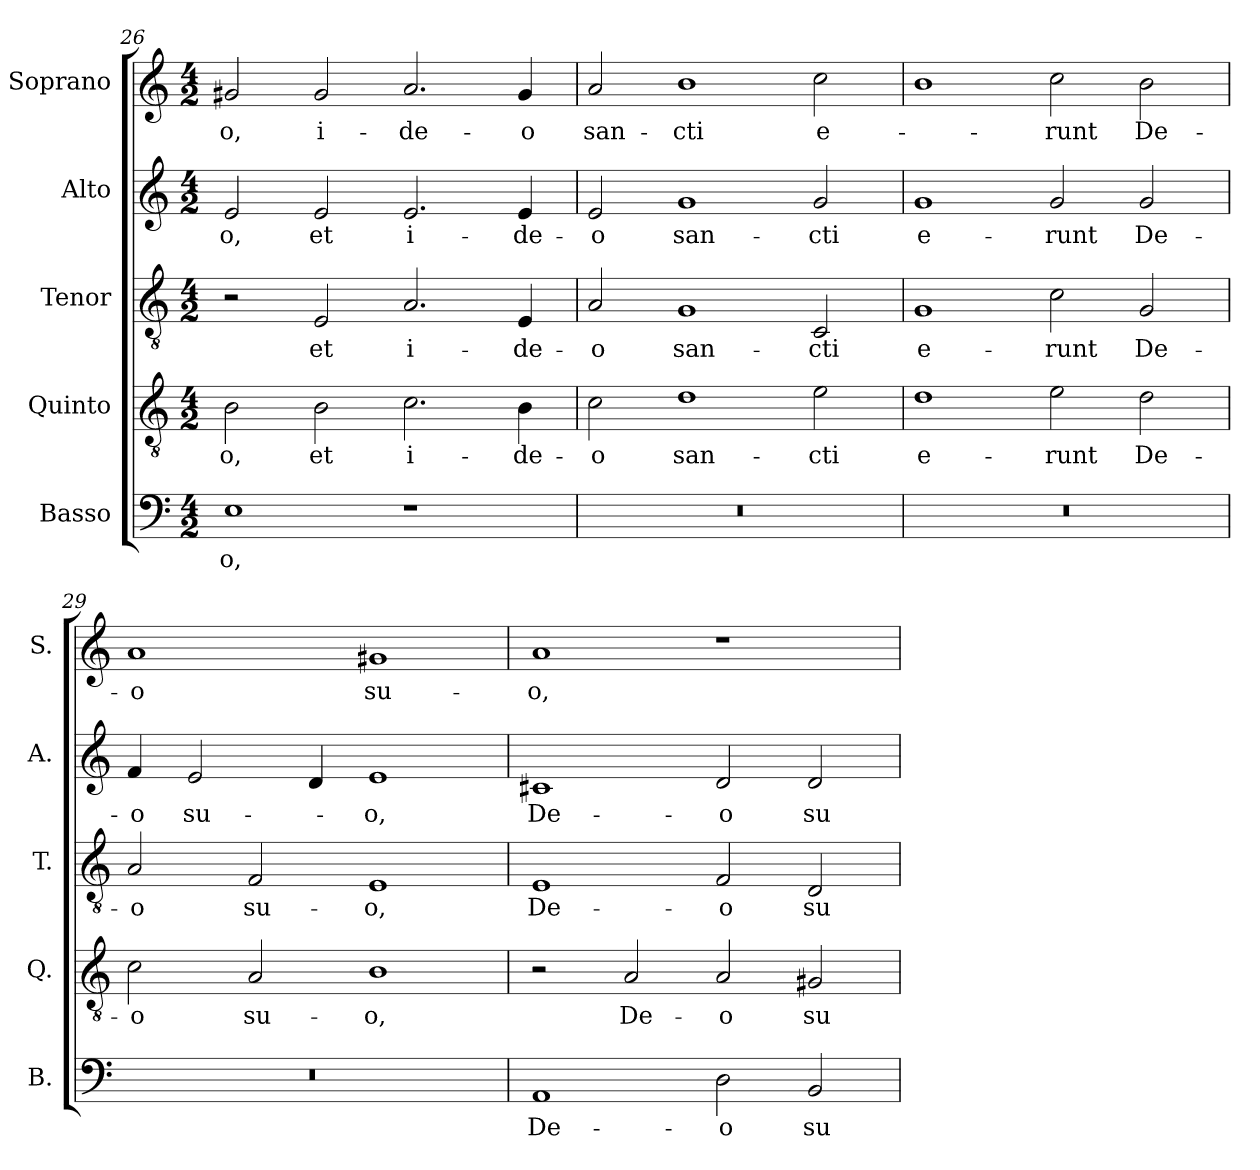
**kern	**text	**kern	**text	**kern	**text	**kern	**text	**kern	**text
*part5	*part5	*part4	*part4	*part3	*part3	*part2	*part2	*part1	*part1
*staff5	*staff5	*staff4	*staff4	*staff3	*staff3	*staff2	*staff2	*staff1	*staff1
*I"Basso	*	*I"Quinto	*	*I"Tenor	*	*I"Alto	*	*I"Soprano	*
*I'B.	*	*I'Q.	*	*I'T.	*	*I'A.	*	*I'S.	*
*clefF4	*	*clefGv2	*	*clefGv2	*	*clefG2	*	*clefG2	*
*	*	*ITrd7c12	*	*ITrd7c12	*	*	*	*	*
*k[]	*	*k[]	*	*k[]	*	*k[]	*	*k[]	*
*C:	*	*C:	*	*C:	*	*C:	*	*C:	*
*M4/2	*	*M4/2	*	*M4/2	*	*M4/2	*	*M4/2	*
=26	=26	=26	=26	=26	=26	=26	=26	=26	=26
!	!LO:LY:b:color=#000000	!	!	!	!	!	!	!	!
!	!	!	!LO:LY:b:color=#000000	!	!	!	!	!	!
!	!	!	!	!	!	!	!LO:LY:b:color=#000000	!	!
!	!	!	!	!	!	!	!	!	!LO:LY:b:color=#000000
1Ei	-o,	2BBi\	-o,	2r	.	2ei/	-o,	2g#Xi/	-o,
!	!	!	!LO:LY:b:color=#000000	!	!	!	!	!	!
!	!	!	!	!	!LO:LY:b:color=#000000	!	!	!	!
!	!	!	!	!	!	!	!LO:LY:b:color=#000000	!	!
!	!	!	!	!	!	!	!	!	!LO:LY:b:color=#000000
.	.	2BBi\	et	2EEi/	et	2ei/	et	2g#i/	i-
!	!	!	!LO:LY:b:color=#000000	!	!	!	!	!	!
!	!	!	!	!	!LO:LY:b:color=#000000	!	!	!	!
!	!	!	!	!	!	!	!LO:LY:b:color=#000000	!	!
!	!	!	!	!	!	!	!	!	!LO:LY:b:color=#000000
1r	.	2.Ci\	i-	2.AAi/	i-	2.ei/	i-	2.ai/	-de-
!	!	!	!LO:LY:b:color=#000000	!	!	!	!	!	!
!	!	!	!	!	!LO:LY:b:color=#000000	!	!	!	!
!	!	!	!	!	!	!	!LO:LY:b:color=#000000	!	!
!	!	!	!	!	!	!	!	!	!LO:LY:b:color=#000000
.	.	4BBi\	-de-	4EEi/	-de-	4ei/	-de-	4g#i/	-o
=27	=27	=27	=27	=27	=27	=27	=27	=27	=27
!LO:N:vis=1	!	!	!	!	!	!	!	!	!
!	!	!	!LO:LY:b:color=#000000	!	!	!	!	!	!
!	!	!	!	!	!LO:LY:b:color=#000000	!	!	!	!
!	!	!	!	!	!	!	!LO:LY:b:color=#000000	!	!
!	!	!	!	!	!	!	!	!	!LO:LY:b:color=#000000
0r	.	2Ci\	-o	2AAi/	-o	2ei/	-o	2ai/	san-
!	!	!	!LO:LY:b:color=#000000	!	!	!	!	!	!
!	!	!	!	!	!LO:LY:b:color=#000000	!	!	!	!
!	!	!	!	!	!	!	!LO:LY:b:color=#000000	!	!
!	!	!	!	!	!	!	!	!	!LO:LY:b:color=#000000
.	.	1Di	san-	1GGi	san-	1gi	san-	1bi	-cti
!	!	!	!LO:LY:b:color=#000000	!	!	!	!	!	!
!	!	!	!	!	!LO:LY:b:color=#000000	!	!	!	!
!	!	!	!	!	!	!	!LO:LY:b:color=#000000	!	!
!	!	!	!	!	!	!	!	!	!LO:LY:b:color=#000000
.	.	2Ei\	-cti	2CCi/	-cti	2gi/	-cti	2cci\	e-
=28	=28	=28	=28	=28	=28	=28	=28	=28	=28
!LO:N:vis=1	!	!	!	!	!	!	!	!	!
!	!	!	!LO:LY:b:color=#000000	!	!	!	!	!	!
!	!	!	!	!	!LO:LY:b:color=#000000	!	!	!	!
!	!	!	!	!	!	!	!LO:LY:b:color=#000000	!	!
0r	.	1Di	e-	1GGi	e-	1gi	e-	1bi	.
!	!	!	!LO:LY:b:color=#000000	!	!	!	!	!	!
!	!	!	!	!	!LO:LY:b:color=#000000	!	!	!	!
!	!	!	!	!	!	!	!LO:LY:b:color=#000000	!	!
!	!	!	!	!	!	!	!	!	!LO:LY:b:color=#000000
.	.	2Ei\	-runt	2Ci\	-runt	2gi/	-runt	2cci\	-runt
!	!	!	!LO:LY:b:color=#000000	!	!	!	!	!	!
!	!	!	!	!	!LO:LY:b:color=#000000	!	!	!	!
!	!	!	!	!	!	!	!LO:LY:b:color=#000000	!	!
!	!	!	!	!	!	!	!	!	!LO:LY:b:color=#000000
.	.	2Di\	De-	2GGi/	De-	2gi/	De-	2bi\	De-
!!LO:LB:g=z
=29	=29	=29	=29	=29	=29	=29	=29	=29	=29
!LO:N:vis=1	!	!	!	!	!	!	!	!	!
!	!	!	!LO:LY:b:color=#000000	!	!	!	!	!	!
!	!	!	!	!	!LO:LY:b:color=#000000	!	!	!	!
!	!	!	!	!	!	!	!LO:LY:b:color=#000000	!	!
!	!	!	!	!	!	!	!	!	!LO:LY:b:color=#000000
0r	.	2Ci\	-o	2AAi/	-o	4fi/	-o	1ai	-o
!	!	!	!	!	!	!	!LO:LY:b:color=#000000	!	!
.	.	.	.	.	.	2ei/	su-	.	.
!	!	!	!LO:LY:b:color=#000000	!	!	!	!	!	!
!	!	!	!	!	!LO:LY:b:color=#000000	!	!	!	!
.	.	2AAi/	su-	2FFi/	su-	.	.	.	.
.	.	.	.	.	.	4di/	.	.	.
!	!	!	!LO:LY:b:color=#000000	!	!	!	!	!	!
!	!	!	!	!	!LO:LY:b:color=#000000	!	!	!	!
!	!	!	!	!	!	!	!LO:LY:b:color=#000000	!	!
!	!	!	!	!	!	!	!	!	!LO:LY:b:color=#000000
.	.	1BBi	-o,	1EEi	-o,	1ei	-o,	1g#Xi	su-
=30	=30	=30	=30	=30	=30	=30	=30	=30	=30
!	!LO:LY:b:color=#000000	!	!	!	!	!	!	!	!
!	!	!	!	!	!LO:LY:b:color=#000000	!	!	!	!
!	!	!	!	!	!	!	!LO:LY:b:color=#000000	!	!
!	!	!	!	!	!	!	!	!	!LO:LY:b:color=#000000
1AAi	De-	2r	.	1EEi	De-	1c#Xi	De-	1ai	-o,
!	!	!	!LO:LY:b:color=#000000	!	!	!	!	!	!
.	.	2AAi/	De-	.	.	.	.	.	.
!	!LO:LY:b:color=#000000	!	!	!	!	!	!	!	!
!	!	!	!LO:LY:b:color=#000000	!	!	!	!	!	!
!	!	!	!	!	!LO:LY:b:color=#000000	!	!	!	!
!	!	!	!	!	!	!	!LO:LY:b:color=#000000	!	!
2Di\	-o	2AAi/	-o	2FFi/	-o	2di/	-o	1r	.
!	!LO:LY:b:color=#000000	!	!	!	!	!	!	!	!
!	!	!	!LO:LY:b:color=#000000	!	!	!	!	!	!
!	!	!	!	!	!LO:LY:b:color=#000000	!	!	!	!
!	!	!	!	!	!	!	!LO:LY:b:color=#000000	!	!
2BBi/	su-	2GG#Xi/	su-	2DDi/	su-	2di/	su-	.	.
=	=	=	=	=	=	=	=	=	=
*-	*-	*-	*-	*-	*-	*-	*-	*-	*-
